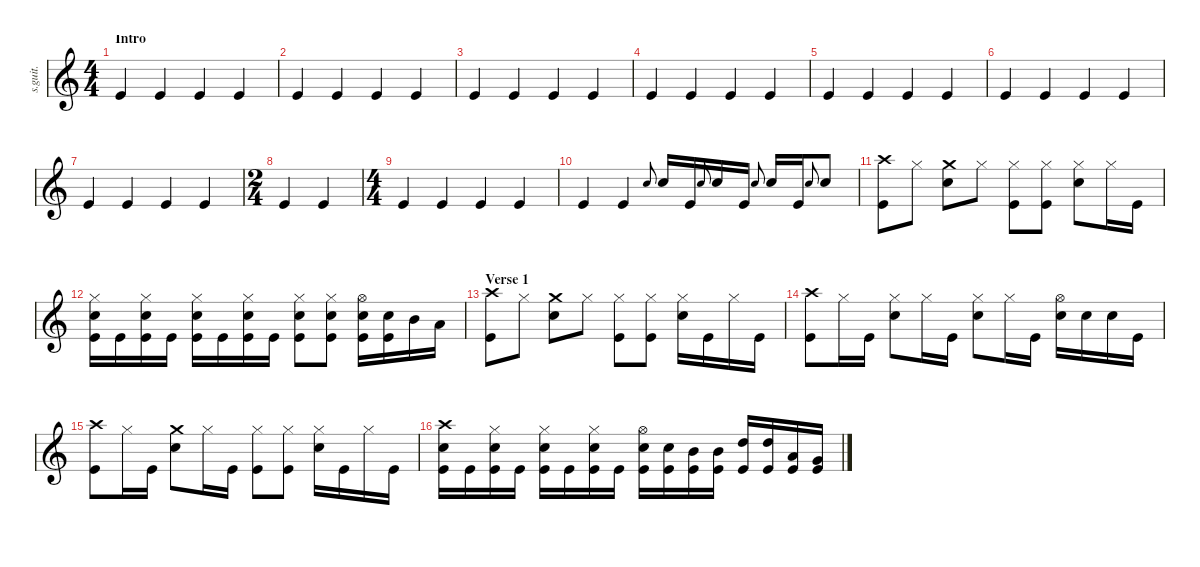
\defaultSystemsLayout 4
\hideDynamics
\bracketExtendMode nobrackets
\track ("Bill Ward - Drums" "s.guit.") {instrument percussion}
\staff {score}
\articulation defaults
\ts (4 4)
\beaming (8 2 2 2 2)
\section ("" "Intro")
\tempo (65 hide)
\clef g2
\ks c "Kick (hit)".4{lyrics (0 "") lyrics (1 "") lyrics (2 "") lyrics (3 "") lyrics (4 "") dy f} "Kick (hit)".4{lyrics (0 "") lyrics (1 "") lyrics (2 "") lyrics (3 "") lyrics (4 "")} "Kick (hit)".4{lyrics (0 "") lyrics (1 "") lyrics (2 "") lyrics (3 "") lyrics (4 "")} "Kick (hit)".4{lyrics (0 "") lyrics (1 "") lyrics (2 "") lyrics (3 "") lyrics (4 "")}
|
"Kick (hit)".4{lyrics (0 "") lyrics (1 "") lyrics (2 "") lyrics (3 "") lyrics (4 "")} "Kick (hit)".4{lyrics (0 "") lyrics (1 "") lyrics (2 "") lyrics (3 "") lyrics (4 "")} "Kick (hit)".4{lyrics (0 "") lyrics (1 "") lyrics (2 "") lyrics (3 "") lyrics (4 "")} "Kick (hit)".4{lyrics (0 "") lyrics (1 "") lyrics (2 "") lyrics (3 "") lyrics (4 "")} |
"Kick (hit)".4{lyrics (0 "") lyrics (1 "") lyrics (2 "") lyrics (3 "") lyrics (4 "")} "Kick (hit)".4{lyrics (0 "") lyrics (1 "") lyrics (2 "") lyrics (3 "") lyrics (4 "")} "Kick (hit)".4{lyrics (0 "") lyrics (1 "") lyrics (2 "") lyrics (3 "") lyrics (4 "")} "Kick (hit)".4{lyrics (0 "") lyrics (1 "") lyrics (2 "") lyrics (3 "") lyrics (4 "")} |
"Kick (hit)".4{lyrics (0 "") lyrics (1 "") lyrics (2 "") lyrics (3 "") lyrics (4 "")} "Kick (hit)".4{lyrics (0 "") lyrics (1 "") lyrics (2 "") lyrics (3 "") lyrics (4 "")} "Kick (hit)".4{lyrics (0 "") lyrics (1 "") lyrics (2 "") lyrics (3 "") lyrics (4 "")} "Kick (hit)".4{lyrics (0 "") lyrics (1 "") lyrics (2 "") lyrics (3 "") lyrics (4 "")} |
"Kick (hit)".4{lyrics (0 "") lyrics (1 "") lyrics (2 "") lyrics (3 "") lyrics (4 "")} "Kick (hit)".4{lyrics (0 "") lyrics (1 "") lyrics (2 "") lyrics (3 "") lyrics (4 "")} "Kick (hit)".4{lyrics (0 "") lyrics (1 "") lyrics (2 "") lyrics (3 "") lyrics (4 "")} "Kick (hit)".4{lyrics (0 "") lyrics (1 "") lyrics (2 "") lyrics (3 "") lyrics (4 "")} |
"Kick (hit)".4{lyrics (0 "") lyrics (1 "") lyrics (2 "") lyrics (3 "") lyrics (4 "")} "Kick (hit)".4{lyrics (0 "") lyrics (1 "") lyrics (2 "") lyrics (3 "") lyrics (4 "")} "Kick (hit)".4{lyrics (0 "") lyrics (1 "") lyrics (2 "") lyrics (3 "") lyrics (4 "")} "Kick (hit)".4{lyrics (0 "") lyrics (1 "") lyrics (2 "") lyrics (3 "") lyrics (4 "")} |
"Kick (hit)".4{lyrics (0 "") lyrics (1 "") lyrics (2 "") lyrics (3 "") lyrics (4 "")} "Kick (hit)".4{lyrics (0 "") lyrics (1 "") lyrics (2 "") lyrics (3 "") lyrics (4 "")} "Kick (hit)".4{lyrics (0 "") lyrics (1 "") lyrics (2 "") lyrics (3 "") lyrics (4 "")} "Kick (hit)".4{lyrics (0 "") lyrics (1 "") lyrics (2 "") lyrics (3 "") lyrics (4 "")} |
\ts (2 4)
\beaming (8 2 2 2 2)
"Kick (hit)".4{lyrics (0 "") lyrics (1 "") lyrics (2 "") lyrics (3 "") lyrics (4 "")} "Kick (hit)".4{lyrics (0 "") lyrics (1 "") lyrics (2 "") lyrics (3 "") lyrics (4 "")} |
\ts (4 4)
\beaming (8 2 2 2 2)
\tempo (70 hide)
"Kick (hit)".4{lyrics (0 "") lyrics (1 "") lyrics (2 "") lyrics (3 "") lyrics (4 "")} "Kick (hit)".4{lyrics (0 "") lyrics (1 "") lyrics (2 "") lyrics (3 "") lyrics (4 "")} "Kick (hit)".4{lyrics (0 "") lyrics (1 "") lyrics (2 "") lyrics (3 "") lyrics (4 "")} "Kick (hit)".4{lyrics (0 "") lyrics (1 "") lyrics (2 "") lyrics (3 "") lyrics (4 "")} |
"Kick (hit)".4{lyrics (0 "") lyrics (1 "") lyrics (2 "") lyrics (3 "") lyrics (4 "")} "Kick (hit)".4{lyrics (0 "") lyrics (1 "") lyrics (2 "") lyrics (3 "") lyrics (4 "")} "Snare (hit) 2".8{lyrics (0 "") lyrics (1 "") lyrics (2 "") lyrics (3 "") lyrics (4 "") gr onbeat} "Snare (hit) 2".16{lyrics (0 "") lyrics (1 "") lyrics (2 "") lyrics (3 "") lyrics (4 "")} "Kick (hit)".16{lyrics (0 "") lyrics (1 "") lyrics (2 "") lyrics (3 "") lyrics (4 "")} "Snare (hit) 2".8{lyrics (0 "") lyrics (1 "") lyrics (2 "") lyrics (3 "") lyrics (4 "") gr onbeat} "Snare (hit) 2".16{lyrics (0 "") lyrics (1 "") lyrics (2 "") lyrics (3 "") lyrics (4 "")} "Kick (hit)".16{lyrics (0 "") lyrics (1 "") lyrics (2 "") lyrics (3 "") lyrics (4 "")} "Snare (hit) 2".8{lyrics (0 "") lyrics (1 "") lyrics (2 "") lyrics (3 "") lyrics (4 "") gr onbeat} "Snare (hit) 2".16{lyrics (0 "") lyrics (1 "") lyrics (2 "") lyrics (3 "") lyrics (4 "")} "Kick (hit)".16{lyrics (0 "") lyrics (1 "") lyrics (2 "") lyrics (3 "") lyrics (4 "")} "Snare (hit) 2".8{lyrics (0 "") lyrics (1 "") lyrics (2 "") lyrics (3 "") lyrics (4 "") gr onbeat} "Snare (hit) 2".8{lyrics (0 "") lyrics (1 "") lyrics (2 "") lyrics (3 "") lyrics (4 "")} |
\tempo (72 hide)
("Crash high (hit)" "Kick (hit)").8{lyrics (0 "") lyrics (1 "") lyrics (2 "") lyrics (3 "") lyrics (4 "")} "Hi-Hat (closed)".8{lyrics (0 "") lyrics (1 "") lyrics (2 "") lyrics (3 "") lyrics (4 "")} ("Crash medium (hit)" "Snare (hit) 2").8{lyrics (0 "") lyrics (1 "") lyrics (2 "") lyrics (3 "") lyrics (4 "")} "Hi-Hat (closed)".8{lyrics (0 "") lyrics (1 "") lyrics (2 "") lyrics (3 "") lyrics (4 "")} ("Hi-Hat (closed)" "Kick (hit)").8{lyrics (0 "") lyrics (1 "") lyrics (2 "") lyrics (3 "") lyrics (4 "")} ("Hi-Hat (closed)" "Kick (hit)").8{lyrics (0 "") lyrics (1 "") lyrics (2 "") lyrics (3 "") lyrics (4 "")} ("Hi-Hat (closed)" "Snare (hit) 2").8{lyrics (0 "") lyrics (1 "") lyrics (2 "") lyrics (3 "") lyrics (4 "")} "Hi-Hat (closed)".16{lyrics (0 "") lyrics (1 "") lyrics (2 "") lyrics (3 "") lyrics (4 "")} "Kick (hit)".16{lyrics (0 "") lyrics (1 "") lyrics (2 "") lyrics (3 "") lyrics (4 "")} |
("Hi-Hat (closed)" "Snare (hit) 2" "Kick (hit)").16{lyrics (0 "") lyrics (1 "") lyrics (2 "") lyrics (3 "") lyrics (4 "")} "Kick (hit)".16{lyrics (0 "") lyrics (1 "") lyrics (2 "") lyrics (3 "") lyrics (4 "")} ("Hi-Hat (closed)" "Snare (hit) 2" "Kick (hit)").16{lyrics (0 "") lyrics (1 "") lyrics (2 "") lyrics (3 "") lyrics (4 "")} "Kick (hit)".16{lyrics (0 "") lyrics (1 "") lyrics (2 "") lyrics (3 "") lyrics (4 "")} ("Hi-Hat (closed)" "Snare (hit) 2" "Kick (hit)").16{lyrics (0 "") lyrics (1 "") lyrics (2 "") lyrics (3 "") lyrics (4 "")} "Kick (hit)".16{lyrics (0 "") lyrics (1 "") lyrics (2 "") lyrics (3 "") lyrics (4 "")} ("Hi-Hat (closed)" "Snare (hit) 2" "Kick (hit)").16{lyrics (0 "") lyrics (1 "") lyrics (2 "") lyrics (3 "") lyrics (4 "")} "Kick (hit)".16{lyrics (0 "") lyrics (1 "") lyrics (2 "") lyrics (3 "") lyrics (4 "")} ("Hi-Hat (closed)" "Snare (hit) 2" "Kick (hit)").8{lyrics (0 "") lyrics (1 "") lyrics (2 "") lyrics (3 "") lyrics (4 "")} ("Hi-Hat (closed)" "Snare (hit) 2" "Kick (hit)").8{lyrics (0 "") lyrics (1 "") lyrics (2 "") lyrics (3 "") lyrics (4 "")} ("Hi-Hat (open)" "Snare (hit) 2" "Kick (hit)").16{lyrics (0 "") lyrics (1 "") lyrics (2 "") lyrics (3 "") lyrics (4 "")} ("Snare (hit) 2" "Kick (hit)").16{lyrics (0 "") lyrics (1 "") lyrics (2 "") lyrics (3 "") lyrics (4 "")} "Mid Tom (hit)".16{lyrics (0 "") lyrics (1 "") lyrics (2 "") lyrics (3 "") lyrics (4 "")} "Low Tom (hit)".16{lyrics (0 "") lyrics (1 "") lyrics (2 "") lyrics (3 "") lyrics (4 "")} |
\section ("" "Verse 1")
\tempo (76 hide)
("Crash high (hit)" "Kick (hit)").8{lyrics (0 "") lyrics (1 "") lyrics (2 "") lyrics (3 "") lyrics (4 "")} "Hi-Hat (closed)".8{lyrics (0 "") lyrics (1 "") lyrics (2 "") lyrics (3 "") lyrics (4 "")} ("Crash medium (hit)" "Snare (hit) 2").8{lyrics (0 "") lyrics (1 "") lyrics (2 "") lyrics (3 "") lyrics (4 "")} "Hi-Hat (closed)".8{lyrics (0 "") lyrics (1 "") lyrics (2 "") lyrics (3 "") lyrics (4 "")} ("Hi-Hat (closed)" "Kick (hit)").8{lyrics (0 "") lyrics (1 "") lyrics (2 "") lyrics (3 "") lyrics (4 "")} ("Hi-Hat (closed)" "Kick (hit)").8{lyrics (0 "") lyrics (1 "") lyrics (2 "") lyrics (3 "") lyrics (4 "")} ("Hi-Hat (closed)" "Snare (hit) 2").16{lyrics (0 "") lyrics (1 "") lyrics (2 "") lyrics (3 "") lyrics (4 "")} "Kick (hit)".16{lyrics (0 "") lyrics (1 "") lyrics (2 "") lyrics (3 "") lyrics (4 "")} "Hi-Hat (closed)".16{lyrics (0 "") lyrics (1 "") lyrics (2 "") lyrics (3 "") lyrics (4 "")} "Kick (hit)".16{lyrics (0 "") lyrics (1 "") lyrics (2 "") lyrics (3 "") lyrics (4 "")} |
("Crash high (hit)" "Kick (hit)").8{lyrics (0 "") lyrics (1 "") lyrics (2 "") lyrics (3 "") lyrics (4 "")} "Hi-Hat (closed)".16{lyrics (0 "") lyrics (1 "") lyrics (2 "") lyrics (3 "") lyrics (4 "")} "Kick (hit)".16{lyrics (0 "") lyrics (1 "") lyrics (2 "") lyrics (3 "") lyrics (4 "")} ("Hi-Hat (closed)" "Snare (hit) 2").8{lyrics (0 "") lyrics (1 "") lyrics (2 "") lyrics (3 "") lyrics (4 "")} "Hi-Hat (closed)".16{lyrics (0 "") lyrics (1 "") lyrics (2 "") lyrics (3 "") lyrics (4 "")} "Kick (hit)".16{lyrics (0 "") lyrics (1 "") lyrics (2 "") lyrics (3 "") lyrics (4 "")} ("Hi-Hat (closed)" "Snare (hit) 2").8{lyrics (0 "") lyrics (1 "") lyrics (2 "") lyrics (3 "") lyrics (4 "")} "Hi-Hat (closed)".16{lyrics (0 "") lyrics (1 "") lyrics (2 "") lyrics (3 "") lyrics (4 "")} "Kick (hit)".16{lyrics (0 "") lyrics (1 "") lyrics (2 "") lyrics (3 "") lyrics (4 "")} ("Hi-Hat (open)" "Snare (hit) 2").16{lyrics (0 "") lyrics (1 "") lyrics (2 "") lyrics (3 "") lyrics (4 "")} "Snare (hit) 2".16{lyrics (0 "") lyrics (1 "") lyrics (2 "") lyrics (3 "") lyrics (4 "")} "Snare (hit) 2".16{lyrics (0 "") lyrics (1 "") lyrics (2 "") lyrics (3 "") lyrics (4 "")} "Kick (hit)".16{lyrics (0 "") lyrics (1 "") lyrics (2 "") lyrics (3 "") lyrics (4 "")} |
("Crash high (hit)" "Kick (hit)").8{lyrics (0 "") lyrics (1 "") lyrics (2 "") lyrics (3 "") lyrics (4 "")} "Hi-Hat (closed)".16{lyrics (0 "") lyrics (1 "") lyrics (2 "") lyrics (3 "") lyrics (4 "")} "Kick (hit)".16{lyrics (0 "") lyrics (1 "") lyrics (2 "") lyrics (3 "") lyrics (4 "")} ("Crash medium (hit)" "Snare (hit) 2").8{lyrics (0 "") lyrics (1 "") lyrics (2 "") lyrics (3 "") lyrics (4 "")} "Hi-Hat (closed)".16{lyrics (0 "") lyrics (1 "") lyrics (2 "") lyrics (3 "") lyrics (4 "")} "Kick (hit)".16{lyrics (0 "") lyrics (1 "") lyrics (2 "") lyrics (3 "") lyrics (4 "")} ("Hi-Hat (closed)" "Kick (hit)").8{lyrics (0 "") lyrics (1 "") lyrics (2 "") lyrics (3 "") lyrics (4 "")} ("Hi-Hat (closed)" "Kick (hit)").8{lyrics (0 "") lyrics (1 "") lyrics (2 "") lyrics (3 "") lyrics (4 "")} ("Hi-Hat (closed)" "Snare (hit) 2").16{lyrics (0 "") lyrics (1 "") lyrics (2 "") lyrics (3 "") lyrics (4 "")} "Kick (hit)".16{lyrics (0 "") lyrics (1 "") lyrics (2 "") lyrics (3 "") lyrics (4 "")} "Hi-Hat (closed)".16{lyrics (0 "") lyrics (1 "") lyrics (2 "") lyrics (3 "") lyrics (4 "")} "Kick (hit)".16{lyrics (0 "") lyrics (1 "") lyrics (2 "") lyrics (3 "") lyrics (4 "")} |
("Crash high (hit)" "Snare (hit) 2" "Kick (hit)").16{lyrics (0 "") lyrics (1 "") lyrics (2 "") lyrics (3 "") lyrics (4 "")} "Kick (hit)".16{lyrics (0 "") lyrics (1 "") lyrics (2 "") lyrics (3 "") lyrics (4 "")} ("Hi-Hat (closed)" "Snare (hit) 2" "Kick (hit)").16{lyrics (0 "") lyrics (1 "") lyrics (2 "") lyrics (3 "") lyrics (4 "")} "Kick (hit)".16{lyrics (0 "") lyrics (1 "") lyrics (2 "") lyrics (3 "") lyrics (4 "")} ("Hi-Hat (closed)" "Snare (hit) 2" "Kick (hit)").16{lyrics (0 "") lyrics (1 "") lyrics (2 "") lyrics (3 "") lyrics (4 "")} "Kick (hit)".16{lyrics (0 "") lyrics (1 "") lyrics (2 "") lyrics (3 "") lyrics (4 "")} ("Hi-Hat (closed)" "Snare (hit) 2" "Kick (hit)").16{lyrics (0 "") lyrics (1 "") lyrics (2 "") lyrics (3 "") lyrics (4 "")} "Kick (hit)".16{lyrics (0 "") lyrics (1 "") lyrics (2 "") lyrics (3 "") lyrics (4 "")} ("Hi-Hat (open)" "Snare (hit) 2" "Kick (hit)").16{lyrics (0 "") lyrics (1 "") lyrics (2 "") lyrics (3 "") lyrics (4 "")} ("Snare (hit) 2" "Kick (hit)").16{lyrics (0 "") lyrics (1 "") lyrics (2 "") lyrics (3 "") lyrics (4 "")} ("Mid Tom (hit)" "Kick (hit)").16{lyrics (0 "") lyrics (1 "") lyrics (2 "") lyrics (3 "") lyrics (4 "")} ("Mid Tom (hit)" "Kick (hit)").16{lyrics (0 "") lyrics (1 "") lyrics (2 "") lyrics (3 "") lyrics (4 "")} ("High Tom (hit)" "Kick (hit)").16{lyrics (0 "") lyrics (1 "") lyrics (2 "") lyrics (3 "") lyrics (4 "")} ("High Tom (hit)" "Kick (hit)").16{lyrics (0 "") lyrics (1 "") lyrics (2 "") lyrics (3 "") lyrics (4 "")} ("Low Tom (hit)" "Kick (hit)").16{lyrics (0 "") lyrics (1 "") lyrics (2 "") lyrics (3 "") lyrics (4 "")} ("Very Low Tom (hit)" "Kick (hit)").16{lyrics (0 "") lyrics (1 "") lyrics (2 "") lyrics (3 "") lyrics (4 "")}
